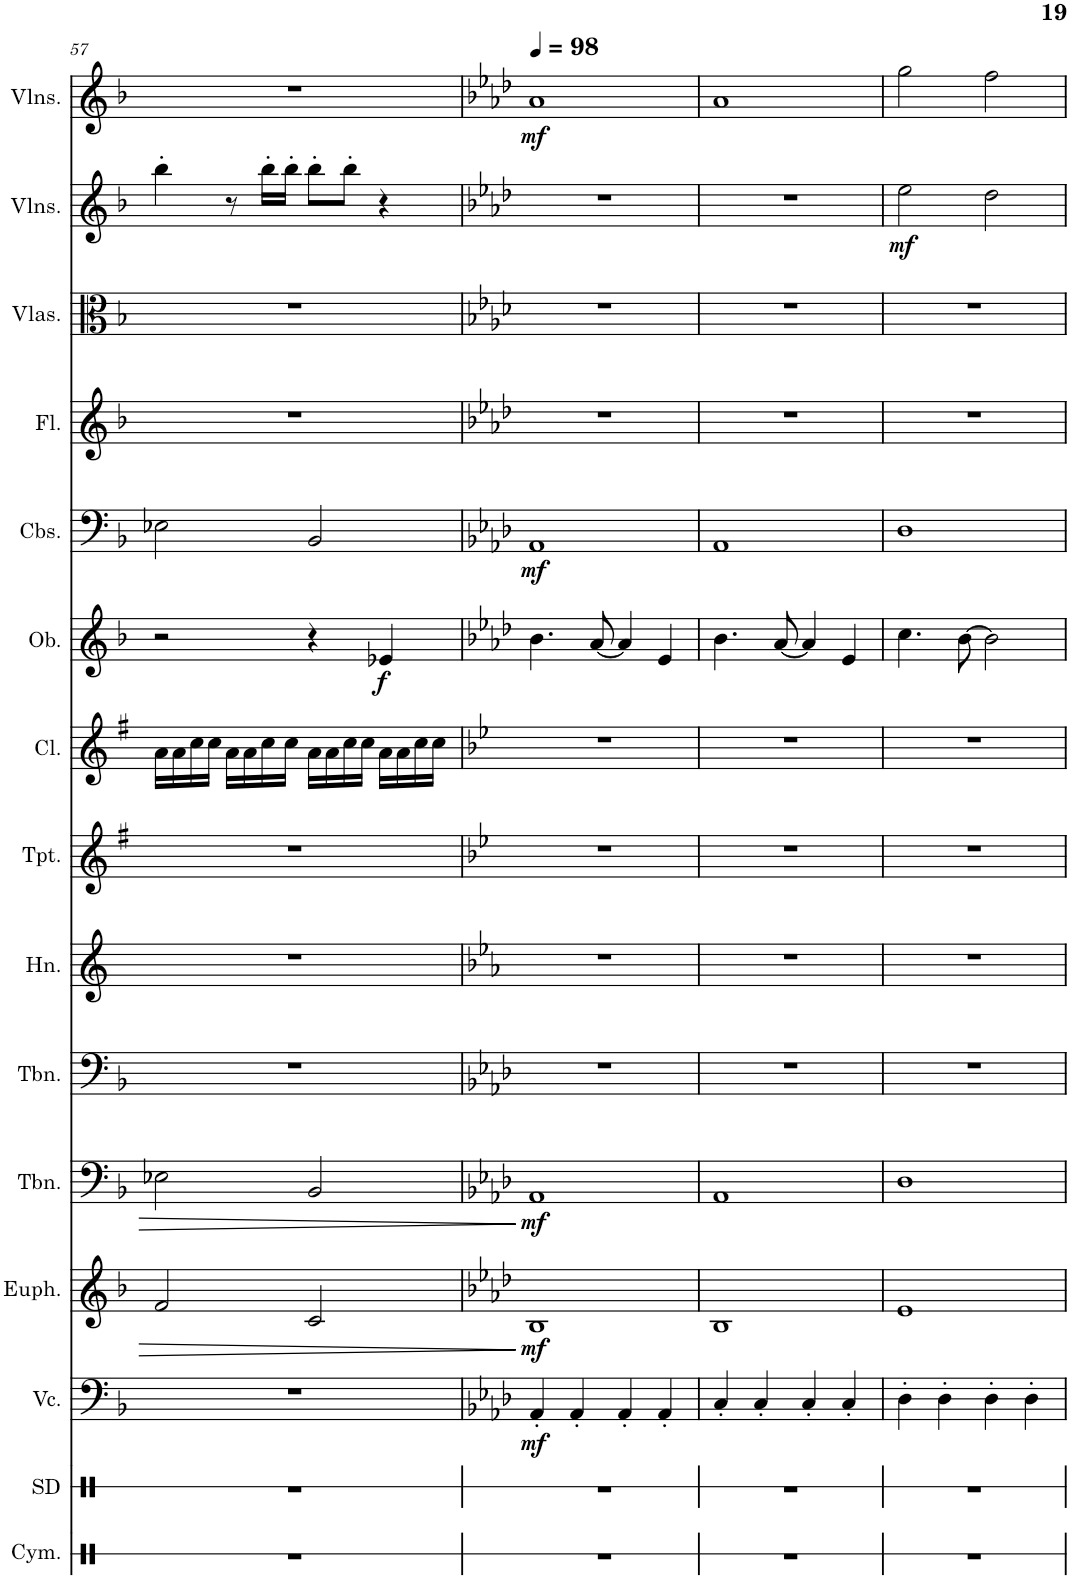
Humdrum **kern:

**kern	**kern	**kern	**dynam	**kern	**dynam	**kern	**dynam	**kern	**kern	**kern	**kern	**kern	**dynam	**kern	**dynam	**kern	**kern	**kern	**dynam	**kern	**dynam
*part15	*part14	*part13	*part13	*part12	*part12	*part11	*part11	*part10	*part9	*part8	*part7	*part6	*part6	*part5	*part5	*part4	*part3	*part2	*part2	*part1	*part1
*staff15	*staff14	*staff13	*staff13	*staff12	*staff12	*staff11	*staff11	*staff10	*staff9	*staff8	*staff7	*staff6	*staff6	*staff5	*staff5	*staff4	*staff3	*staff2	*staff2	*staff1	*staff1
*I"Cymbals	*I"Snare Drum	*I"Violoncello	*	*I"Euphonium	*	*I"Trombone	*	*I"Trombone	*I"Horn	*I"Trumpet	*I"Clarinet	*I"Oboe	*	*I"Contrabasses	*	*I"Flute	*I"Violas (section)	*I"Violins	*	*I"Violins	*
*I'Cym.	*I'SD	*I'Vc.	*	*I'Euph.	*	*I'Tbn.	*	*I'Tbn.	*I'Hn.	*I'Tpt.	*I'Cl.	*I'Ob.	*	*I'Cbs.	*	*I'Fl.	*I'Vlas.	*I'Vlns.	*	*I'Vlns.	*
!!LO:PB:g=z
*clefX	*clefX	*clefF4	*	*clefG2	*	*clefF4	*	*clefF4	*clefG2	*clefG2	*clefG2	*clefG2	*	*clefF4	*	*clefG2	*clefC3	*clefG2	*	*clefG2	*
*	*	*	*	*Trd8c14	*	*	*	*	*Trd4c7	*Trd1c2	*Trd1c2	*	*	*Trd7c12	*	*	*	*	*	*	*
*k[]	*k[]	*k[b-]	*	*k[b-]	*	*k[b-]	*	*k[b-]	*k[]	*k[f#]	*k[f#]	*k[b-]	*	*k[b-]	*	*k[b-]	*k[b-]	*k[b-]	*	*k[b-]	*
*M4/4	*M4/4	*M4/4	*	*M4/4	*	*M4/4	*	*M4/4	*M4/4	*M4/4	*M4/4	*M4/4	*	*M4/4	*	*M4/4	*M4/4	*M4/4	*	*M4/4	*
=57	=57	=57	=57	=57	=57	=57	=57	=57	=57	=57	=57	=57	=57	=57	=57	=57	=57	=57	=57	=57	=57
1r	1r	1r	.	2f/	.	2E-X\	.	1r	1r	1r	16a\LL	2r	.	2E-X\	.	1r	1r	4bb-'\	.	1r	.
.	.	.	.	.	.	.	.	.	.	.	16a\	.	.	.	.	.	.	.	.	.	.
.	.	.	.	.	.	.	.	.	.	.	16cc\	.	.	.	.	.	.	.	.	.	.
.	.	.	.	.	.	.	.	.	.	.	16cc\JJ	.	.	.	.	.	.	.	.	.	.
.	.	.	.	.	.	.	.	.	.	.	16a\LL	.	.	.	.	.	.	8r	.	.	.
.	.	.	.	.	.	.	.	.	.	.	16a\	.	.	.	.	.	.	.	.	.	.
.	.	.	.	.	.	.	.	.	.	.	16cc\	.	.	.	.	.	.	16bb-'\LL	.	.	.
.	.	.	.	.	.	.	.	.	.	.	16cc\JJ	.	.	.	.	.	.	16bb-'\JJ	.	.	.
.	.	.	.	2c/	.	2BB-/	.	.	.	.	16a\LL	4r	.	2BB-/	.	.	.	8bb-'\L	.	.	.
.	.	.	.	.	.	.	.	.	.	.	16a\	.	.	.	.	.	.	.	.	.	.
.	.	.	.	.	.	.	.	.	.	.	16cc\	.	.	.	.	.	.	8bb-'\J	.	.	.
.	.	.	.	.	.	.	.	.	.	.	16cc\JJ	.	.	.	.	.	.	.	.	.	.
!	!	!	!	!	!	!	!	!	!	!	!	!	!LO:DY:b	!	!	!	!	!	!	!	!
.	.	.	.	.	.	.	.	.	.	.	16a\LL	4e-X/	f	.	.	.	.	4r	.	.	.
.	.	.	.	.	.	.	.	.	.	.	16a\	.	.	.	.	.	.	.	.	.	.
.	.	.	.	.	.	.	.	.	.	.	16cc\	.	.	.	.	.	.	.	.	.	.
.	.	.	.	.	.	.	.	.	.	.	16cc\JJ	.	.	.	.	.	.	.	.	.	.
=58	=58	=58	=58	=58	=58	=58	=58	=58	=58	=58	=58	=58	=58	=58	=58	=58	=58	=58	=58	=58	=58
*	*	*k[b-e-a-d-]	*	*k[b-e-a-d-]	*	*k[b-e-a-d-]	*	*k[b-e-a-d-]	*k[b-e-a-]	*k[b-e-]	*k[b-e-]	*k[b-e-a-d-]	*	*k[b-e-a-d-]	*	*k[b-e-a-d-]	*k[b-e-a-d-]	*k[b-e-a-d-]	*	*k[b-e-a-d-]	*
*	*	*	*	*	*	*	*	*	*	*	*	*	*	*	*	*	*	*	*	*MM98	*
!	!	!	!LO:DY:b	!	!LO:DY:b	!	!LO:DY:b	!	!	!	!	!	!	!	!LO:DY:b	!	!	!	!	!	!LO:DY:b
1r	1r	4AA-'/	mf	1B-	mf	1AA-	mf	1r	1r	1r	1r	4.b-\	.	1AA-	mf	1r	1r	1r	.	1a-	mf
.	.	4AA-'/	.	.	.	.	.	.	.	.	.	.	.	.	.	.	.	.	.	.	.
.	.	.	.	.	.	.	.	.	.	.	.	[8a-/	.	.	.	.	.	.	.	.	.
.	.	4AA-'/	.	.	.	.	.	.	.	.	.	4a-/]	.	.	.	.	.	.	.	.	.
.	.	4AA-'/	.	.	.	.	.	.	.	.	.	4e-/	.	.	.	.	.	.	.	.	.
=59	=59	=59	=59	=59	=59	=59	=59	=59	=59	=59	=59	=59	=59	=59	=59	=59	=59	=59	=59	=59	=59
1r	1r	4C'/	.	1B-	.	1AA-	.	1r	1r	1r	1r	4.b-\	.	1AA-	.	1r	1r	1r	.	1a-	.
.	.	4C'/	.	.	.	.	.	.	.	.	.	.	.	.	.	.	.	.	.	.	.
.	.	.	.	.	.	.	.	.	.	.	.	[8a-/	.	.	.	.	.	.	.	.	.
.	.	4C'/	.	.	.	.	.	.	.	.	.	4a-/]	.	.	.	.	.	.	.	.	.
.	.	4C'/	.	.	.	.	.	.	.	.	.	4e-/	.	.	.	.	.	.	.	.	.
=60	=60	=60	=60	=60	=60	=60	=60	=60	=60	=60	=60	=60	=60	=60	=60	=60	=60	=60	=60	=60	=60
!	!	!	!	!	!	!	!	!	!	!	!	!	!	!	!	!	!	!	!LO:DY:b	!	!
1r	1r	4D-'\	.	1e-	.	1D-	.	1r	1r	1r	1r	4.cc\	.	1D-	.	1r	1r	2ee-\	mf	2gg\	.
.	.	4D-'\	.	.	.	.	.	.	.	.	.	.	.	.	.	.	.	.	.	.	.
.	.	.	.	.	.	.	.	.	.	.	.	[8b-\	.	.	.	.	.	.	.	.	.
.	.	4D-'\	.	.	.	.	.	.	.	.	.	2b-\]	.	.	.	.	.	2dd-\	.	2ff\	.
.	.	4D-'\	.	.	.	.	.	.	.	.	.	.	.	.	.	.	.	.	.	.	.
=	=	=	=	=	=	=	=	=	=	=	=	=	=	=	=	=	=	=	=	=	=
*-	*-	*-	*-	*-	*-	*-	*-	*-	*-	*-	*-	*-	*-	*-	*-	*-	*-	*-	*-	*-	*-
